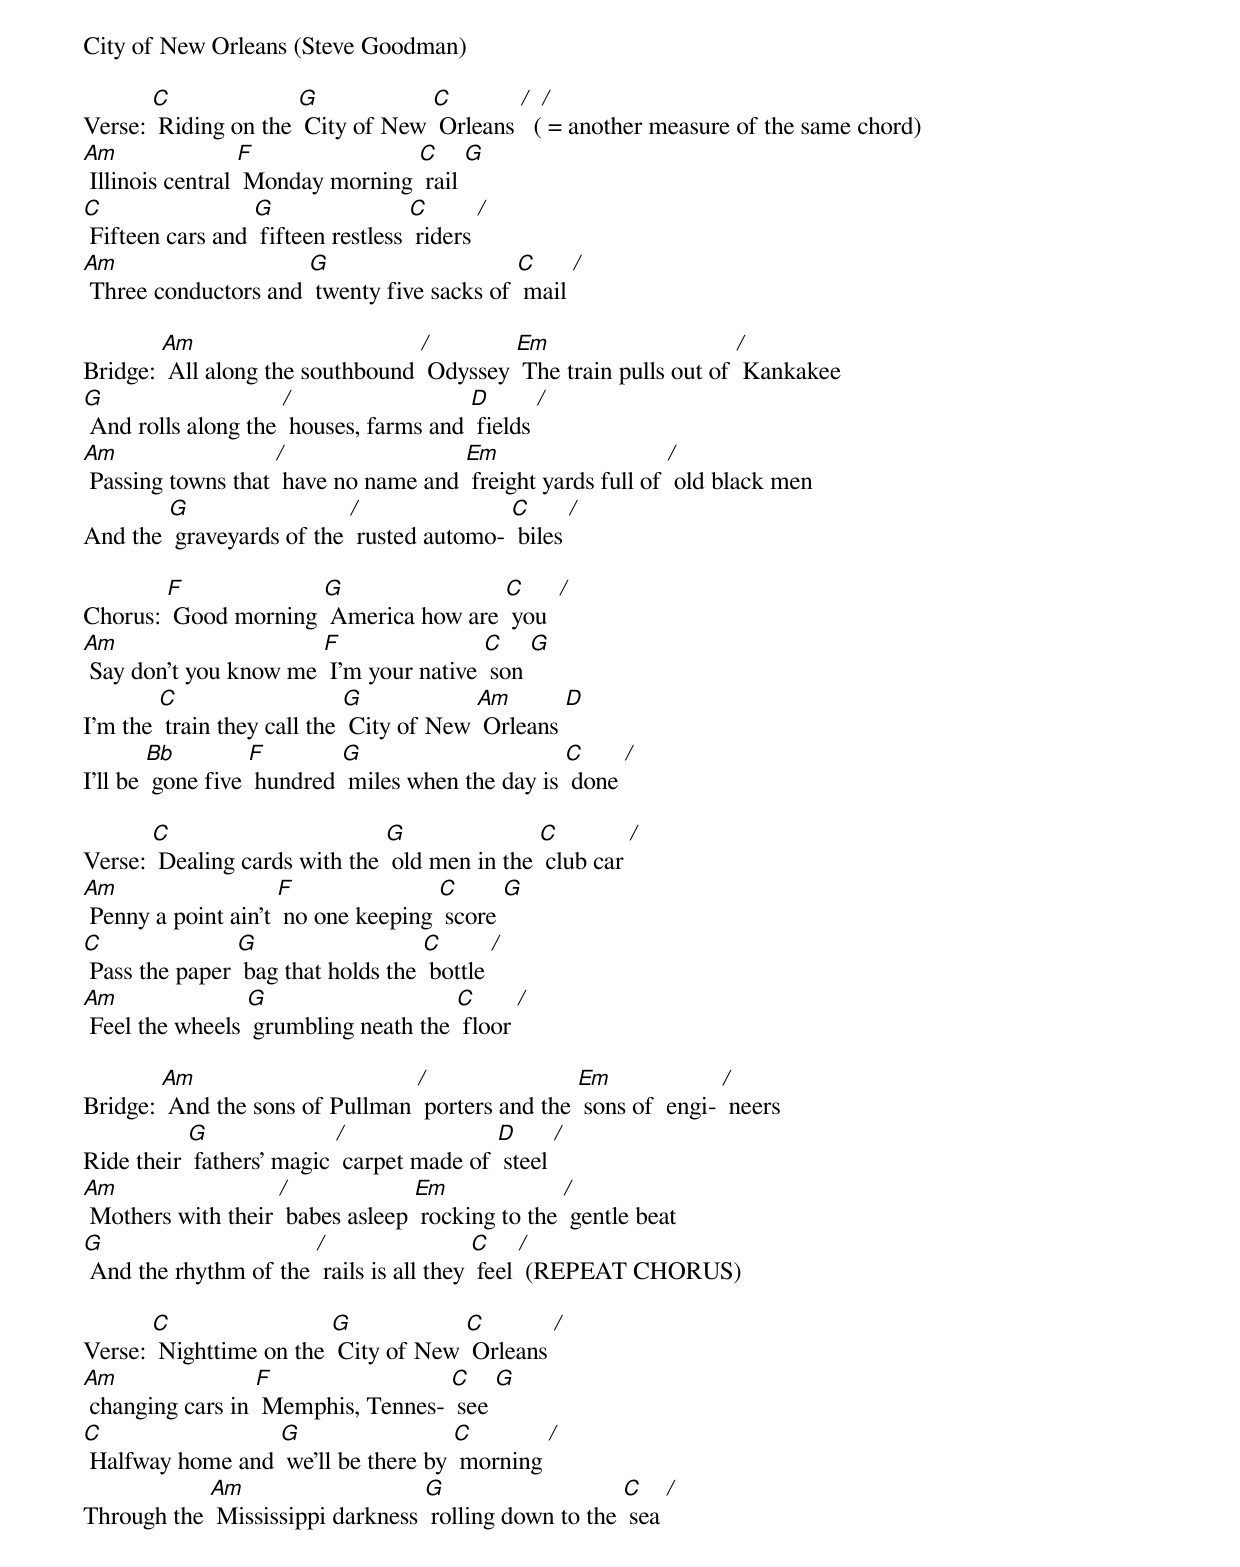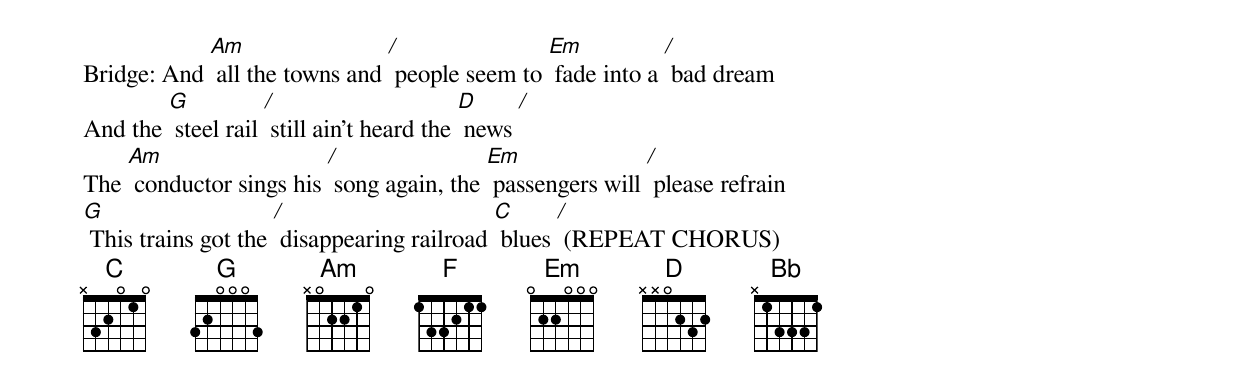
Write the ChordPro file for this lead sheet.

City of New Orleans (Steve Goodman)

Verse: [C] Riding on the [G] City of New [C] Orleans [/]  ([/] = another measure of the same chord)
[Am] Illinois central [F] Monday morning [C] rail [G]
[C] Fifteen cars and [G] fifteen restless [C] riders [/]
[Am] Three conductors and [G] twenty five sacks of [C] mail [/]

Bridge: [Am] All along the southbound [/] Odyssey [Em] The train pulls out of [/] Kankakee
[G] And rolls along the [/] houses, farms and [D] fields [/]
[Am] Passing towns that [/] have no name and [Em] freight yards full of [/] old black men
And the [G] graveyards of the [/] rusted automo- [C] biles [/]

Chorus: [F] Good morning [G] America how are [C] you  [/]
[Am] Say don't you know me [F] I'm your native [C] son [G]
I'm the [C] train they call the [G] City of New [Am] Orleans [D]
I'll be [Bb] gone five [F] hundred [G] miles when the day is [C] done [/]

Verse: [C] Dealing cards with the [G] old men in the [C] club car [/]
[Am] Penny a point ain't [F] no one keeping [C] score [G]
[C] Pass the paper [G] bag that holds the [C] bottle [/]
[Am] Feel the wheels [G] grumbling neath the [C] floor [/]

Bridge: [Am] And the sons of Pullman [/] porters and the [Em] sons of  engi- [/] neers
Ride their [G] fathers' magic [/] carpet made of [D] steel [/]
[Am] Mothers with their [/] babes asleep [Em] rocking to the [/] gentle beat
[G] And the rhythm of the [/] rails is all they [C] feel [/] (REPEAT CHORUS)

Verse: [C] Nighttime on the [G] City of New [C] Orleans [/]
[Am] changing cars in [F] Memphis, Tennes- [C] see [G]
[C] Halfway home and [G] we'll be there by [C] morning [/]
Through the [Am] Mississippi darkness [G] rolling down to the [C] sea [/]

Bridge: And [Am] all the towns and [/] people seem to [Em] fade into a [/] bad dream
And the [G] steel rail [/] still ain't heard the [D] news [/]
The [Am] conductor sings his [/] song again, the [Em] passengers will [/] please refrain
[G] This trains got the [/] disappearing railroad [C] blues [/] (REPEAT CHORUS)
